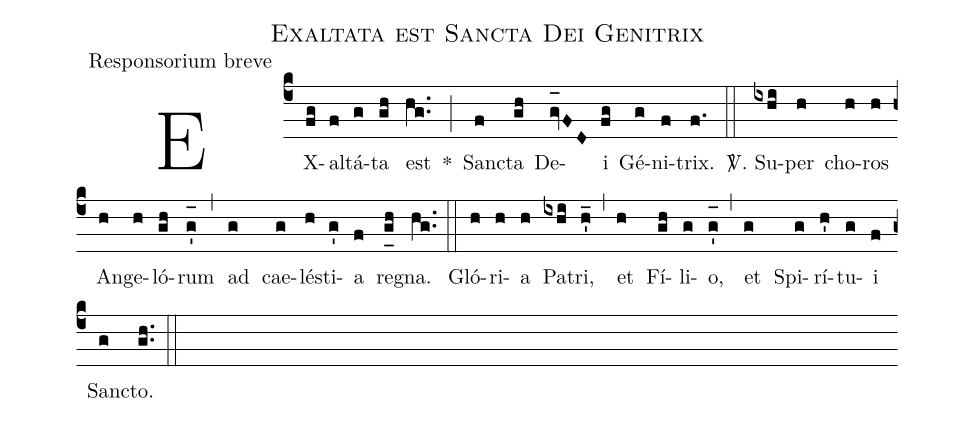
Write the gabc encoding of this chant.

name:Exaltata est Sancta Dei Genitrix;
office-part:Responsorium breve;
%%
(c4) EX(fg)al(f)tá(g)ta(gh) est(hg..) *(;) San(f)cta(gh) De(gv_[oh:h]FD)i(fg) Gé(g)ni(f)trix.(f.) (::)
<sp>V/</sp>. Su(ixhi)per(h) cho(h)ros(h) An(h)ge(h)ló(gh)rum(g'_[oh:h]) (,) ad(g) cae(g)lé(h)sti(g')a(f) re(g_[uh:l]h)gna.(hg..) (::) Gló(h)ri(h)a(h) Pa(ixhi)tri,(h'_) (,) et(h) Fí(gh)li(g)o,(g'_[oh:h]) (,) et(g) Spi(g)rí(h')tu(g)i(f) San(g)cto.(gh..) (::)
